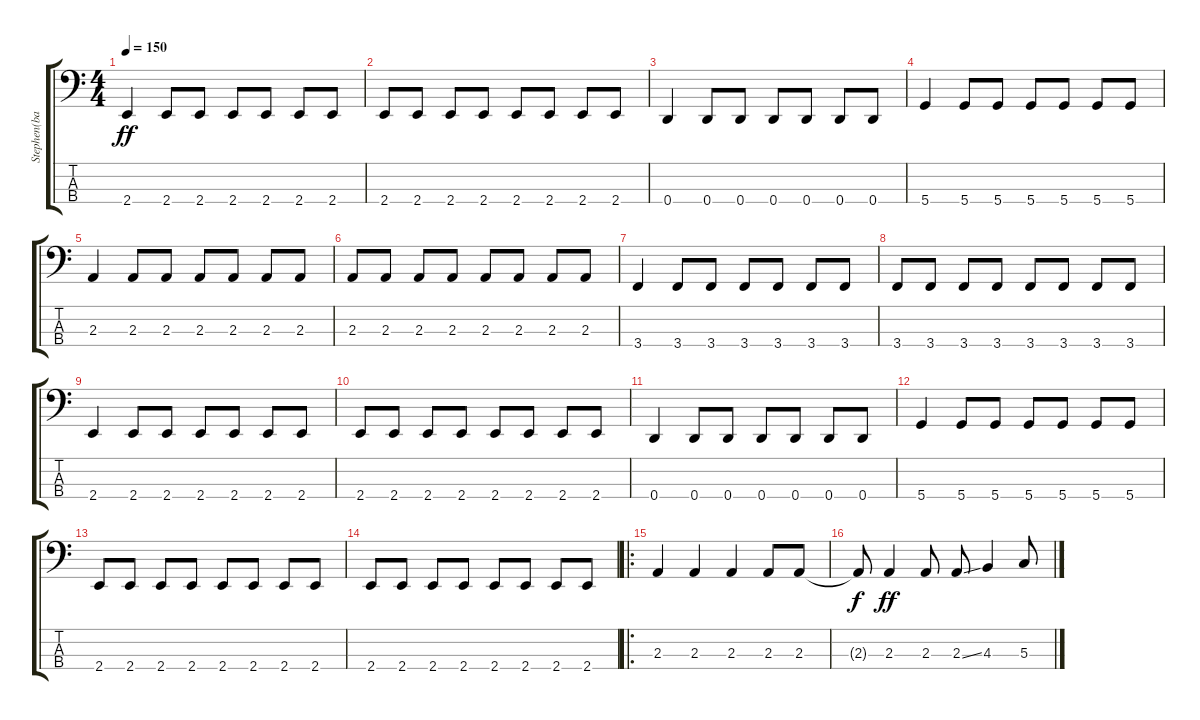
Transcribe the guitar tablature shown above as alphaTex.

\track ("Stephen(bass guitar)" "Stephen(ba") {instrument electricbasspick}
\staff {score tabs}
\tuning (F2 C2 G1 D1) {hide}
\ts (4 4)
\tempo 150
\clef f4
\ks c
2.4.4{dy ff} 2.4.8 2.4.8 2.4.8 2.4.8 2.4.8 2.4.8 |
2.4.8 2.4.8 2.4.8 2.4.8 2.4.8 2.4.8 2.4.8 2.4.8 |
0.4.4 0.4.8 0.4.8 0.4.8 0.4.8 0.4.8 0.4.8 |
5.4.4 5.4.8 5.4.8 5.4.8 5.4.8 5.4.8 5.4.8 |
2.3.4 2.3.8 2.3.8 2.3.8 2.3.8 2.3.8 2.3.8 |
2.3.8 2.3.8 2.3.8 2.3.8 2.3.8 2.3.8 2.3.8 2.3.8 |
3.4.4 3.4.8 3.4.8 3.4.8 3.4.8 3.4.8 3.4.8 |
3.4.8 3.4.8 3.4.8 3.4.8 3.4.8 3.4.8 3.4.8 3.4.8 |
2.4.4 2.4.8 2.4.8 2.4.8 2.4.8 2.4.8 2.4.8 |
2.4.8 2.4.8 2.4.8 2.4.8 2.4.8 2.4.8 2.4.8 2.4.8 |
0.4.4 0.4.8 0.4.8 0.4.8 0.4.8 0.4.8 0.4.8 |
5.4.4 5.4.8 5.4.8 5.4.8 5.4.8 5.4.8 5.4.8 |
2.4.8 2.4.8 2.4.8 2.4.8 2.4.8 2.4.8 2.4.8 2.4.8 |
2.4.8 2.4.8 2.4.8 2.4.8 2.4.8 2.4.8 2.4.8 2.4.8 |
\ro
2.3.4 2.3.4 2.3.4 2.3.8 2.3.8 |
2.3{t}.8{dy f} 2.3.4{dy ff} 2.3.8 2.3{ss}.8 4.3.4 5.3.8
